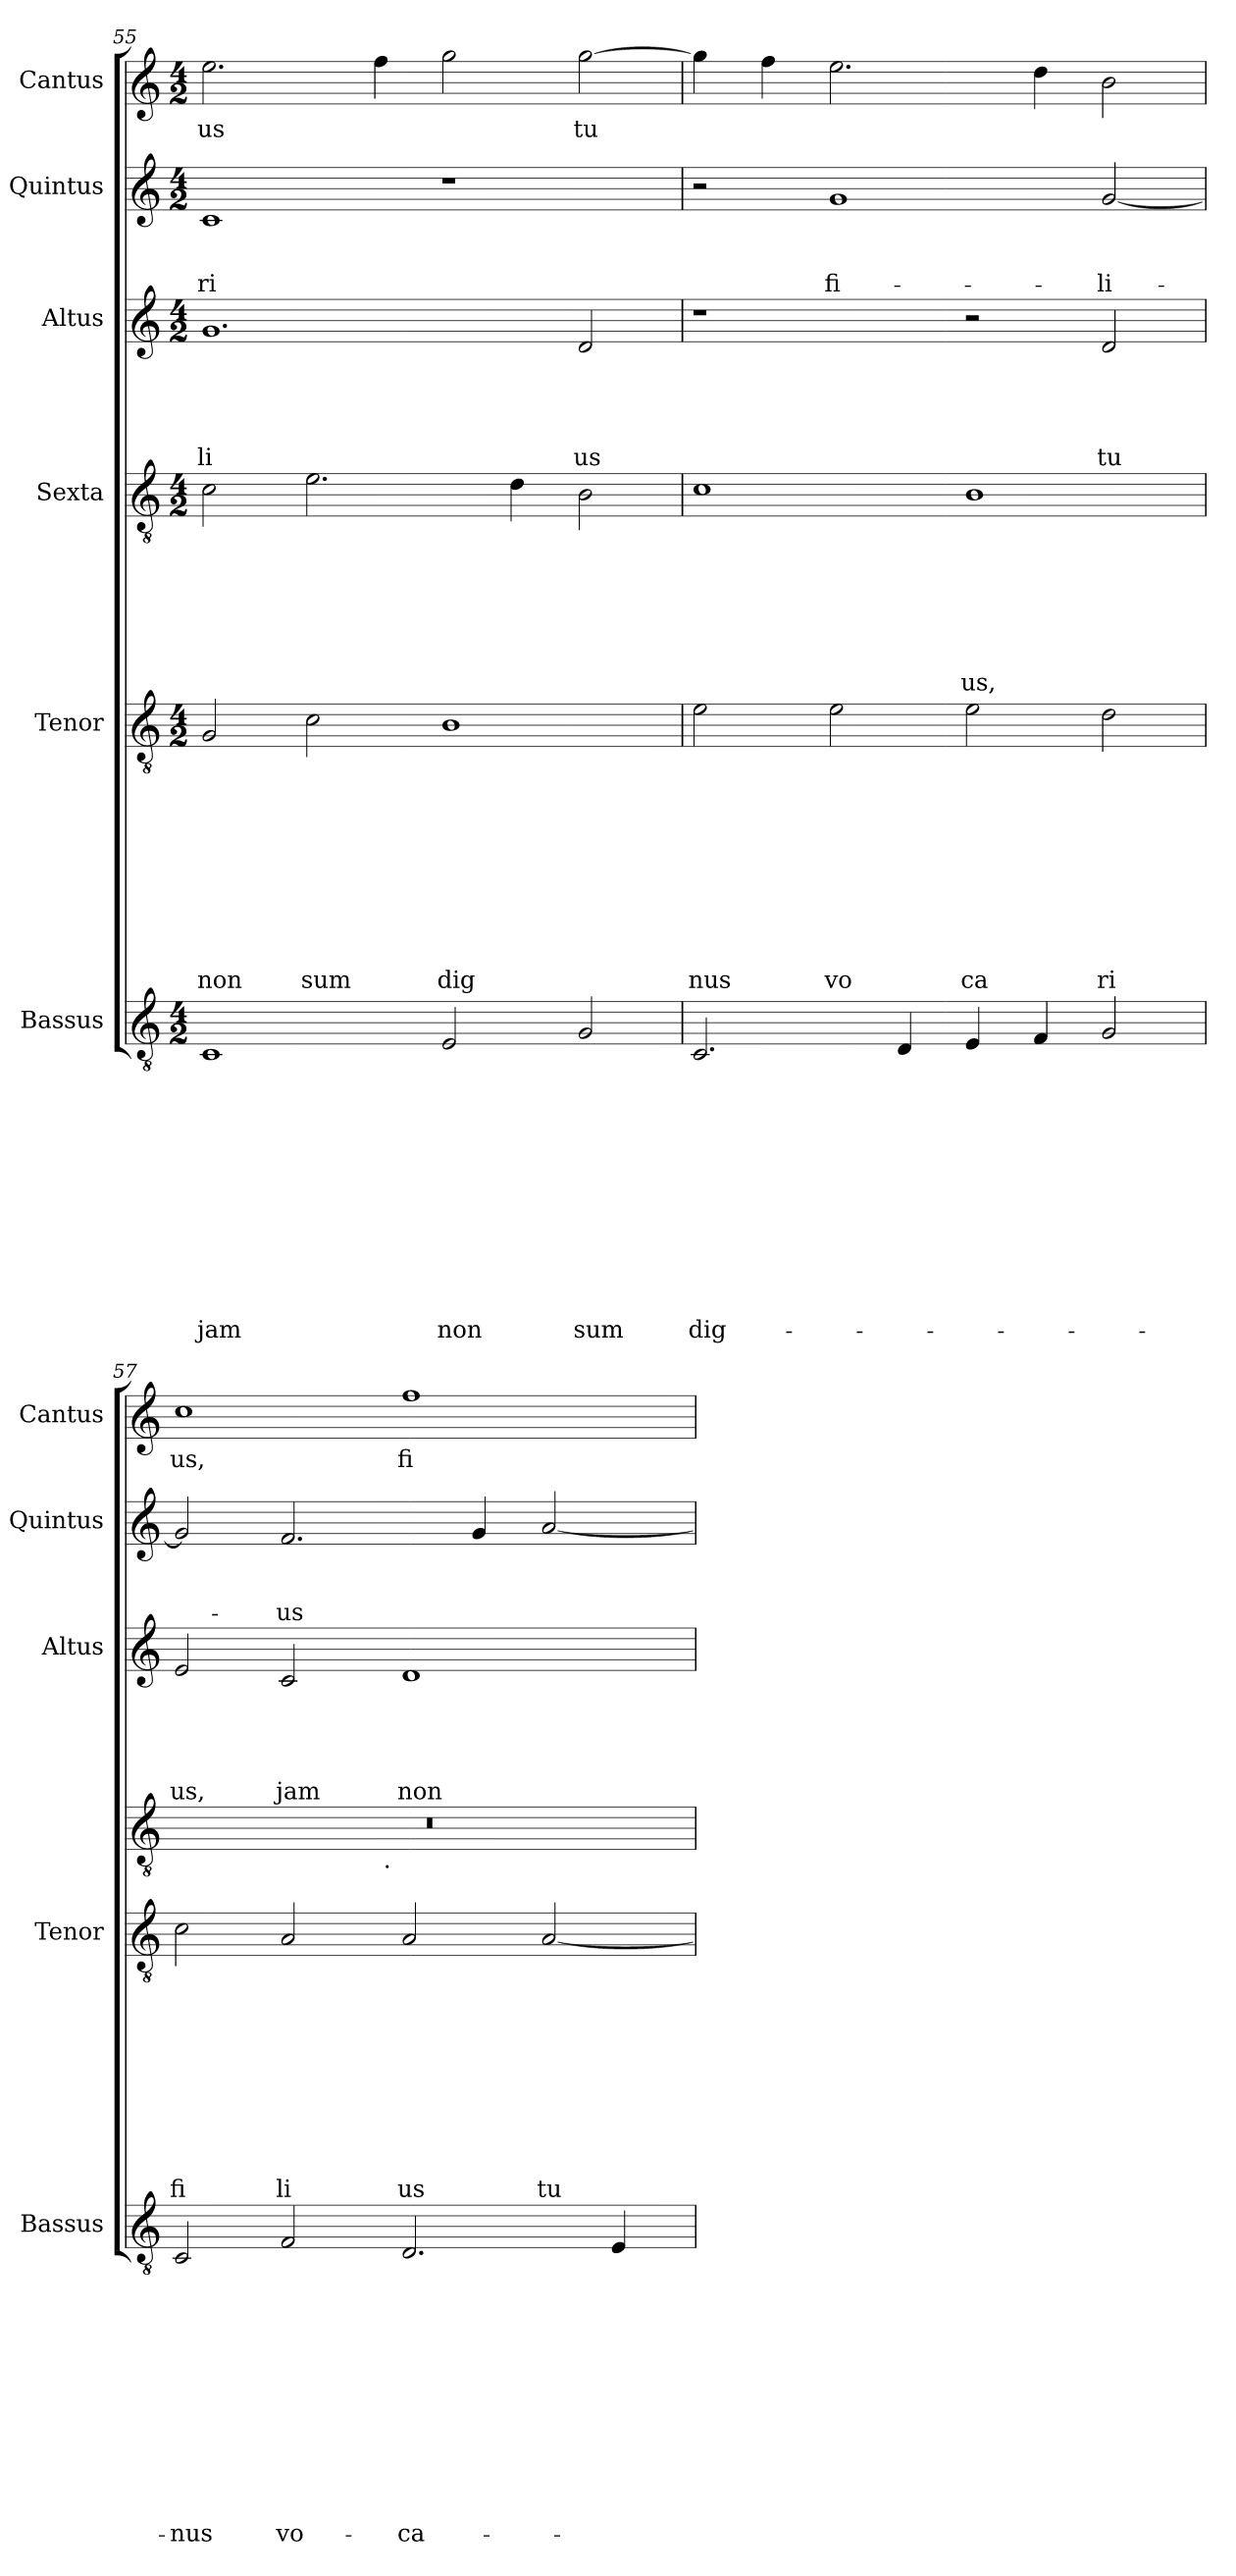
**kern	**text	**text	**text	**text	**text	**text	**text	**text	**text	**text	**text	**text	**kern	**text	**text	**text	**text	**text	**text	**text	**text	**text	**text	**kern	**text	**text	**text	**text	**text	**text	**text	**kern	**text	**text	**text	**text	**text	**kern	**text	**text	**text	**kern	**text
*part6	*part6	*part6	*part6	*part6	*part6	*part6	*part6	*part6	*part6	*part6	*part6	*part6	*part5	*part5	*part5	*part5	*part5	*part5	*part5	*part5	*part5	*part5	*part5	*part4	*part4	*part4	*part4	*part4	*part4	*part4	*part4	*part3	*part3	*part3	*part3	*part3	*part3	*part2	*part2	*part2	*part2	*part1	*part1
*staff6	*staff6	*staff6	*staff6	*staff6	*staff6	*staff6	*staff6	*staff6	*staff6	*staff6	*staff6	*staff6	*staff5	*staff5	*staff5	*staff5	*staff5	*staff5	*staff5	*staff5	*staff5	*staff5	*staff5	*staff4	*staff4	*staff4	*staff4	*staff4	*staff4	*staff4	*staff4	*staff3	*staff3	*staff3	*staff3	*staff3	*staff3	*staff2	*staff2	*staff2	*staff2	*staff1	*staff1
*I"Bassus	*	*	*	*	*	*	*	*	*	*	*	*	*I"Tenor	*	*	*	*	*	*	*	*	*	*	*I"Sexta	*	*	*	*	*	*	*	*I"Altus	*	*	*	*	*	*I"Quintus	*	*	*	*I"Cantus	*
*I'Bassus	*	*	*	*	*	*	*	*	*	*	*	*	*I'Tenor	*	*	*	*	*	*	*	*	*	*	*	*	*	*	*	*	*	*	*I'Altus	*	*	*	*	*	*I'Quintus	*	*	*	*I'Cantus	*
*clefGv2	*	*	*	*	*	*	*	*	*	*	*	*	*clefGv2	*	*	*	*	*	*	*	*	*	*	*clefGv2	*	*	*	*	*	*	*	*clefG2	*	*	*	*	*	*clefG2	*	*	*	*clefG2	*
*k[]	*	*	*	*	*	*	*	*	*	*	*	*	*k[]	*	*	*	*	*	*	*	*	*	*	*k[]	*	*	*	*	*	*	*	*k[]	*	*	*	*	*	*k[]	*	*	*	*k[]	*
*C:	*	*	*	*	*	*	*	*	*	*	*	*	*C:	*	*	*	*	*	*	*	*	*	*	*C:	*	*	*	*	*	*	*	*C:	*	*	*	*	*	*C:	*	*	*	*C:	*
*M4/2	*	*	*	*	*	*	*	*	*	*	*	*	*M4/2	*	*	*	*	*	*	*	*	*	*	*M4/2	*	*	*	*	*	*	*	*M4/2	*	*	*	*	*	*M4/2	*	*	*	*M4/2	*
=55	=55	=55	=55	=55	=55	=55	=55	=55	=55	=55	=55	=55	=55	=55	=55	=55	=55	=55	=55	=55	=55	=55	=55	=55	=55	=55	=55	=55	=55	=55	=55	=55	=55	=55	=55	=55	=55	=55	=55	=55	=55	=55	=55
!	!	!	!	!	!	!	!	!	!	!	!	!LO:LY:b	!	!	!	!	!	!	!	!	!	!	!LO:LY:b	!	!	!	!	!	!	!	!	!	!	!	!	!	!LO:LY:b	!	!	!	!LO:LY:b	!	!LO:LY:b
1C	.	.	.	.	.	.	.	.	.	.	.	jam	2G/	.	.	.	.	.	.	.	.	.	non	2c\	.	.	.	.	.	.	.	1.g	.	.	.	.	li	1c	.	.	-ri	2.ee\	us
!	!	!	!	!	!	!	!	!	!	!	!	!	!	!	!	!	!	!	!	!	!	!	!LO:LY:b	!	!	!	!	!	!	!	!	!	!	!	!	!	!	!	!	!	!	!	!
.	.	.	.	.	.	.	.	.	.	.	.	.	2c\	.	.	.	.	.	.	.	.	.	sum	2.e\	.	.	.	.	.	.	.	.	.	.	.	.	.	.	.	.	.	.	.
.	.	.	.	.	.	.	.	.	.	.	.	.	.	.	.	.	.	.	.	.	.	.	.	.	.	.	.	.	.	.	.	.	.	.	.	.	.	.	.	.	.	4ff\	.
!	!	!	!	!	!	!	!	!	!	!	!	!LO:LY:b	!	!	!	!	!	!	!	!	!	!	!LO:LY:b	!	!	!	!	!	!	!	!	!	!	!	!	!	!	!	!	!	!	!	!
2E/	.	.	.	.	.	.	.	.	.	.	.	non	1B	.	.	.	.	.	.	.	.	.	dig	.	.	.	.	.	.	.	.	.	.	.	.	.	.	1r	.	.	.	2gg\	.
.	.	.	.	.	.	.	.	.	.	.	.	.	.	.	.	.	.	.	.	.	.	.	.	4d\	.	.	.	.	.	.	.	.	.	.	.	.	.	.	.	.	.	.	.
!	!	!	!	!	!	!	!	!	!	!	!	!LO:LY:b	!	!	!	!	!	!	!	!	!	!	!	!	!	!	!	!	!	!	!	!	!	!	!	!	!LO:LY:b	!	!	!	!	!	!LO:LY:b
2G/	.	.	.	.	.	.	.	.	.	.	.	sum	.	.	.	.	.	.	.	.	.	.	.	2B\	.	.	.	.	.	.	.	2d/	.	.	.	.	us	.	.	.	.	[>2gg\	tu
=56	=56	=56	=56	=56	=56	=56	=56	=56	=56	=56	=56	=56	=56	=56	=56	=56	=56	=56	=56	=56	=56	=56	=56	=56	=56	=56	=56	=56	=56	=56	=56	=56	=56	=56	=56	=56	=56	=56	=56	=56	=56	=56	=56
!	!	!	!	!	!	!	!	!	!	!	!	!LO:LY:b	!	!	!	!	!	!	!	!	!	!	!LO:LY:b	!	!	!	!	!	!	!	!	!	!	!	!	!	!	!	!	!	!	!	!
2.C/	.	.	.	.	.	.	.	.	.	.	.	dig-	2e\	.	.	.	.	.	.	.	.	.	nus	1c	.	.	.	.	.	.	.	1r	.	.	.	.	.	2r	.	.	.	4gg\]	.
.	.	.	.	.	.	.	.	.	.	.	.	.	.	.	.	.	.	.	.	.	.	.	.	.	.	.	.	.	.	.	.	.	.	.	.	.	.	.	.	.	.	4ff\	.
!	!	!	!	!	!	!	!	!	!	!	!	!	!	!	!	!	!	!	!	!	!	!	!LO:LY:b	!	!	!	!	!	!	!	!	!	!	!	!	!	!	!	!	!	!LO:LY:b	!	!
.	.	.	.	.	.	.	.	.	.	.	.	.	2e\	.	.	.	.	.	.	.	.	.	vo	.	.	.	.	.	.	.	.	.	.	.	.	.	.	1g	.	.	fi-	2.ee\	.
4D/	.	.	.	.	.	.	.	.	.	.	.	.	.	.	.	.	.	.	.	.	.	.	.	.	.	.	.	.	.	.	.	.	.	.	.	.	.	.	.	.	.	.	.
!	!	!	!	!	!	!	!	!	!	!	!	!	!	!	!	!	!	!	!	!	!	!	!LO:LY:b	!	!	!	!	!	!	!	!LO:LY:b	!	!	!	!	!	!	!	!	!	!	!	!
4E/	.	.	.	.	.	.	.	.	.	.	.	.	2e\	.	.	.	.	.	.	.	.	.	ca	1B	.	.	.	.	.	.	us,	2r	.	.	.	.	.	.	.	.	.	.	.
4F/	.	.	.	.	.	.	.	.	.	.	.	.	.	.	.	.	.	.	.	.	.	.	.	.	.	.	.	.	.	.	.	.	.	.	.	.	.	.	.	.	.	4dd\	.
!	!	!	!	!	!	!	!	!	!	!	!	!	!	!	!	!	!	!	!	!	!	!	!LO:LY:b	!	!	!	!	!	!	!	!	!	!	!	!	!	!LO:LY:b	!	!	!	!LO:LY:b	!	!
2G/	.	.	.	.	.	.	.	.	.	.	.	.	2d\	.	.	.	.	.	.	.	.	.	ri	.	.	.	.	.	.	.	.	2d/	.	.	.	.	tu	[<2g/	.	.	-li-	2b\	.
=57	=57	=57	=57	=57	=57	=57	=57	=57	=57	=57	=57	=57	=57	=57	=57	=57	=57	=57	=57	=57	=57	=57	=57	=57	=57	=57	=57	=57	=57	=57	=57	=57	=57	=57	=57	=57	=57	=57	=57	=57	=57	=57	=57
!	!	!	!	!	!	!	!	!	!	!	!	!LO:LY:b	!	!	!	!	!	!	!	!	!	!	!LO:LY:b	!	!	!	!	!	!	!	!	!	!	!	!	!	!LO:LY:b	!	!	!	!	!	!LO:LY:b
*	*	*	*	*	*	*	*	*	*	*	*	*	*	*	*	*	*	*	*	*	*	*	*	*^	*	*	*	*	*	*	*	*	*	*	*	*	*	*	*	*	*	*	*
2C/	.	.	.	.	.	.	.	.	.	.	.	-nus	2c\	.	.	.	.	.	.	.	.	.	fi	0r	2ryy	.	.	.	.	.	.	.	2e/	.	.	.	.	us,	2g/]	.	.	.	1cc	us,
!	!	!	!	!	!	!	!	!	!	!	!	!LO:LY:b	!	!	!	!	!	!	!	!	!	!	!LO:LY:b	!	!	!	!	!	!	!	!	!	!	!	!	!	!	!LO:LY:b	!	!	!	!LO:LY:b	!	!
2F/	.	.	.	.	.	.	.	.	.	.	.	vo-	2A/	.	.	.	.	.	.	.	.	.	li	.	4...ryy	.	.	.	.	.	.	.	2c/	.	.	.	.	jam	2.f/	.	.	-us	.	.
!	!	!	!	!	!	!	!	!	!	!	!	!	!	!	!	!	!	!	!	!	!	!	!	!	!LO:TX:b:t=.	!	!	!	!	!	!	!	!	!	!	!	!	!	!	!	!	!	!	!
.	.	.	.	.	.	.	.	.	.	.	.	.	.	.	.	.	.	.	.	.	.	.	.	.	1ryy	.	.	.	.	.	.	.	.	.	.	.	.	.	.	.	.	.	.	.
!	!	!	!	!	!	!	!	!	!	!	!	!LO:LY:b	!	!	!	!	!	!	!	!	!	!	!LO:LY:b	!	!	!	!	!	!	!	!	!	!	!	!	!	!	!LO:LY:b	!	!	!	!	!	!LO:LY:b
2.D/	.	.	.	.	.	.	.	.	.	.	.	-ca-	2A/	.	.	.	.	.	.	.	.	.	us	.	.	.	.	.	.	.	.	.	1d	.	.	.	.	non	.	.	.	.	1ff	fi
.	.	.	.	.	.	.	.	.	.	.	.	.	.	.	.	.	.	.	.	.	.	.	.	.	.	.	.	.	.	.	.	.	.	.	.	.	.	.	4g/	.	.	.	.	.
!	!	!	!	!	!	!	!	!	!	!	!	!	!	!	!	!	!	!	!	!	!	!	!LO:LY:b	!	!	!	!	!	!	!	!	!	!	!	!	!	!	!	!	!	!	!	!	!
.	.	.	.	.	.	.	.	.	.	.	.	.	[>2A/	.	.	.	.	.	.	.	.	.	tu	.	.	.	.	.	.	.	.	.	.	.	.	.	.	.	[>2a/	.	.	.	.	.
4E/	.	.	.	.	.	.	.	.	.	.	.	.	.	.	.	.	.	.	.	.	.	.	.	.	.	.	.	.	.	.	.	.	.	.	.	.	.	.	.	.	.	.	.	.
.	.	.	.	.	.	.	.	.	.	.	.	.	.	.	.	.	.	.	.	.	.	.	.	.	32ryy	.	.	.	.	.	.	.	.	.	.	.	.	.	.	.	.	.	.	.
*	*	*	*	*	*	*	*	*	*	*	*	*	*	*	*	*	*	*	*	*	*	*	*	*v	*v	*	*	*	*	*	*	*	*	*	*	*	*	*	*	*	*	*	*	*
=	=	=	=	=	=	=	=	=	=	=	=	=	=	=	=	=	=	=	=	=	=	=	=	=	=	=	=	=	=	=	=	=	=	=	=	=	=	=	=	=	=	=	=
*-	*-	*-	*-	*-	*-	*-	*-	*-	*-	*-	*-	*-	*-	*-	*-	*-	*-	*-	*-	*-	*-	*-	*-	*-	*-	*-	*-	*-	*-	*-	*-	*-	*-	*-	*-	*-	*-	*-	*-	*-	*-	*-	*-
